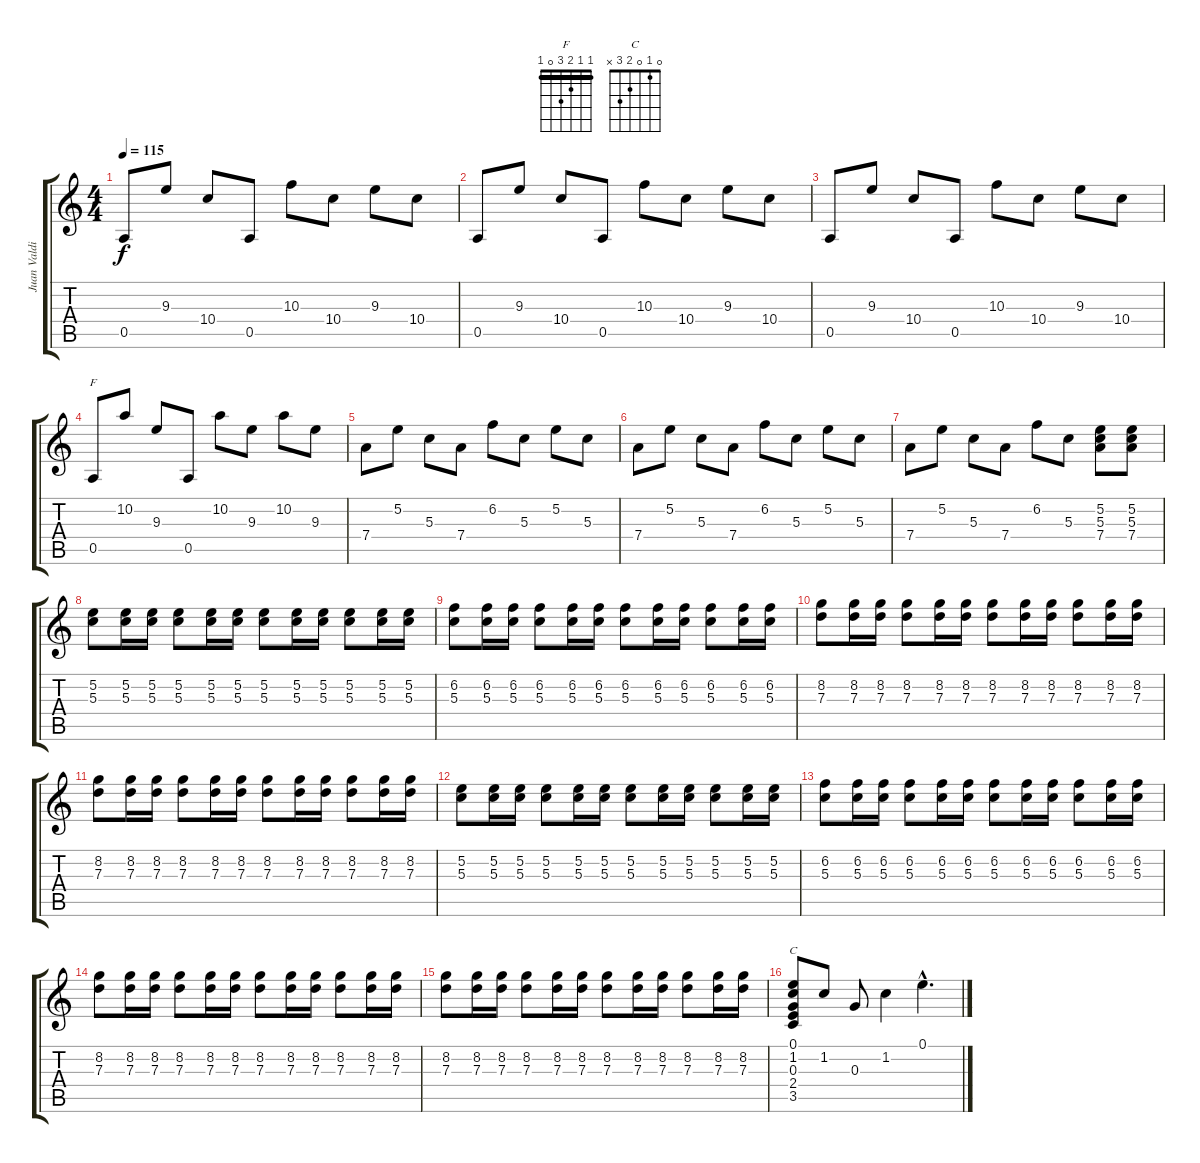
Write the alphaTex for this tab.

\track ("Juan Valdivia" "Juan Valdi") {instrument electricguitarjazz}
\staff {score tabs}
\tuning (E4 B3 G3 D3 A2 E2) {hide}
\chord ("F" 1 1 2 3 0 1) {barre 1}
\chord ("C" 0 1 0 2 3 x)
\ts (4 4)
\tempo 115
\clef g2
\ks c
0.5.8{dy f} 9.3.8 10.4.8 0.5.8 10.3.8 10.4.8 9.3.8 10.4.8 |
0.5.8 9.3.8 10.4.8 0.5.8 10.3.8 10.4.8 9.3.8 10.4.8 |
0.5.8 9.3.8 10.4.8 0.5.8 10.3.8 10.4.8 9.3.8 10.4.8 |
0.5.8{ch "F"} 10.2.8 9.3.8 0.5.8 10.2.8 9.3.8 10.2.8 9.3.8 |
7.4.8 5.2.8 5.3.8 7.4.8 6.2.8 5.3.8 5.2.8 5.3.8 |
7.4.8 5.2.8 5.3.8 7.4.8 6.2.8 5.3.8 5.2.8 5.3.8 |
7.4.8 5.2.8 5.3.8 7.4.8 6.2.8 5.3.8 (5.2 5.3 7.4).8 (5.2 5.3 7.4).8 |
(5.2 5.3).8 (5.2 5.3).16 (5.2 5.3).16 (5.2 5.3).8 (5.2 5.3).16 (5.2 5.3).16 (5.2 5.3).8 (5.2 5.3).16 (5.2 5.3).16 (5.2 5.3).8 (5.2 5.3).16 (5.2 5.3).16 |
(6.2 5.3).8 (6.2 5.3).16 (6.2 5.3).16 (6.2 5.3).8 (6.2 5.3).16 (6.2 5.3).16 (6.2 5.3).8 (6.2 5.3).16 (6.2 5.3).16 (6.2 5.3).8 (6.2 5.3).16 (6.2 5.3).16 |
(8.2 7.3).8 (8.2 7.3).16 (8.2 7.3).16 (8.2 7.3).8 (8.2 7.3).16 (8.2 7.3).16 (8.2 7.3).8 (8.2 7.3).16 (8.2 7.3).16 (8.2 7.3).8 (8.2 7.3).16 (8.2 7.3).16 |
(8.2 7.3).8 (8.2 7.3).16 (8.2 7.3).16 (8.2 7.3).8 (8.2 7.3).16 (8.2 7.3).16 (8.2 7.3).8 (8.2 7.3).16 (8.2 7.3).16 (8.2 7.3).8 (8.2 7.3).16 (8.2 7.3).16 |
(5.2 5.3).8 (5.2 5.3).16 (5.2 5.3).16 (5.2 5.3).8 (5.2 5.3).16 (5.2 5.3).16 (5.2 5.3).8 (5.2 5.3).16 (5.2 5.3).16 (5.2 5.3).8 (5.2 5.3).16 (5.2 5.3).16 |
(6.2 5.3).8 (6.2 5.3).16 (6.2 5.3).16 (6.2 5.3).8 (6.2 5.3).16 (6.2 5.3).16 (6.2 5.3).8 (6.2 5.3).16 (6.2 5.3).16 (6.2 5.3).8 (6.2 5.3).16 (6.2 5.3).16 |
(8.2 7.3).8 (8.2 7.3).16 (8.2 7.3).16 (8.2 7.3).8 (8.2 7.3).16 (8.2 7.3).16 (8.2 7.3).8 (8.2 7.3).16 (8.2 7.3).16 (8.2 7.3).8 (8.2 7.3).16 (8.2 7.3).16 |
(8.2 7.3).8 (8.2 7.3).16 (8.2 7.3).16 (8.2 7.3).8 (8.2 7.3).16 (8.2 7.3).16 (8.2 7.3).8 (8.2 7.3).16 (8.2 7.3).16 (8.2 7.3).8 (8.2 7.3).16 (8.2 7.3).16 |
(0.1 1.2 0.3 2.4 3.5).8{ch "C"} 1.2.8 0.3.8 1.2.4 0.1{hac}.4{d}
